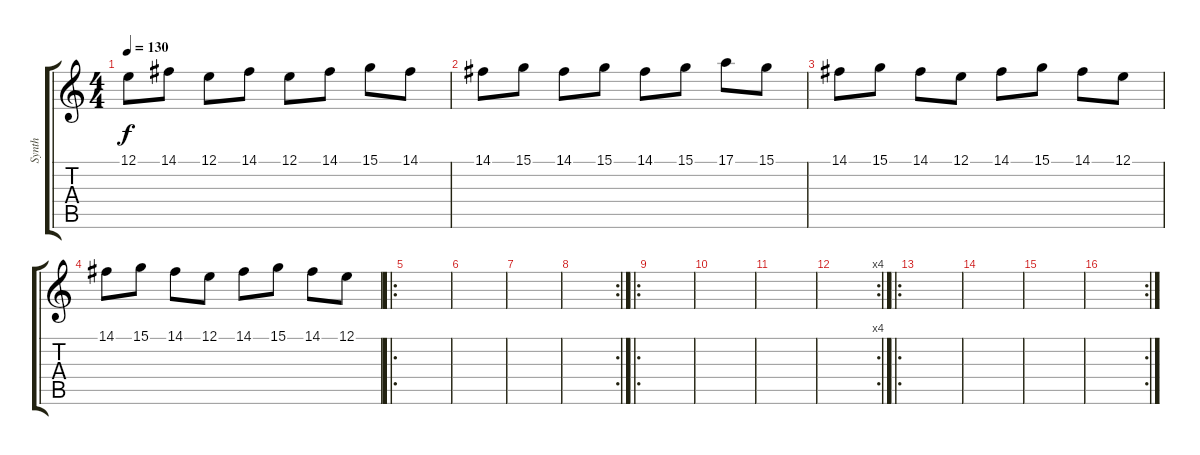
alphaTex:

\track ("Synth" "Synth") {instrument pad1newage}
\staff {score tabs}
\tuning (E4 B3 G3 D3 A2 E2) {hide}
\ts (4 4)
\tempo 130
\clef g2
\ks c
12.1.8{dy f} 14.1.8 12.1.8 14.1.8 12.1.8 14.1.8 15.1.8 14.1.8 |
14.1.8 15.1.8 14.1.8 15.1.8 14.1.8 15.1.8 17.1.8 15.1.8 |
14.1.8 15.1.8 14.1.8 12.1.8 14.1.8 15.1.8 14.1.8 12.1.8 |
14.1.8 15.1.8 14.1.8 12.1.8 14.1.8 15.1.8 14.1.8 12.1.8 |
\ro
|
|
|
\rc 2
|
\ro
|
|
|
\rc 4
|
\ro
|
|
|
\rc 2
